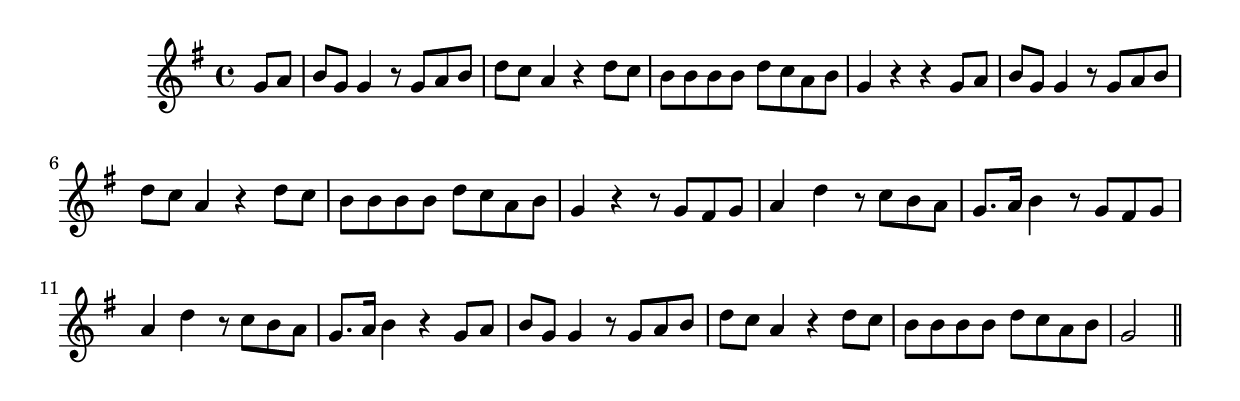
\version "2.19.49"
%{\header {
  title = "I'm a Pilgrim (Italy)"
  composer = "anonymous"
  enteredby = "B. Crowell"
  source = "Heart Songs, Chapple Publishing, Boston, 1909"
}%}
\score{{\key g \major
\time 4/4
%{\tempo 4=110
%}\relative c'' {
  \partial 4
  g8 a |
  b8 g g4 r8 g a b | d c a4 r4 d8 c | b8 b b b d c a b | g4 r r g8 a |
  b8 g g4 r8 g a b | d c a4 r4 d8 c | b8 b b b d c a b | g4 r r8 g fis g |
  a4 d r8 c b a | g8. a16 b4 r8 g fis g | a4 d r8 c8 b a | g8. a16 b4 r4 g8 a |
  b8 g g4 r8 g a b | d c a4 r4 d8 c | b8 b b b d c a b | g2
  \bar "||"
}

}}